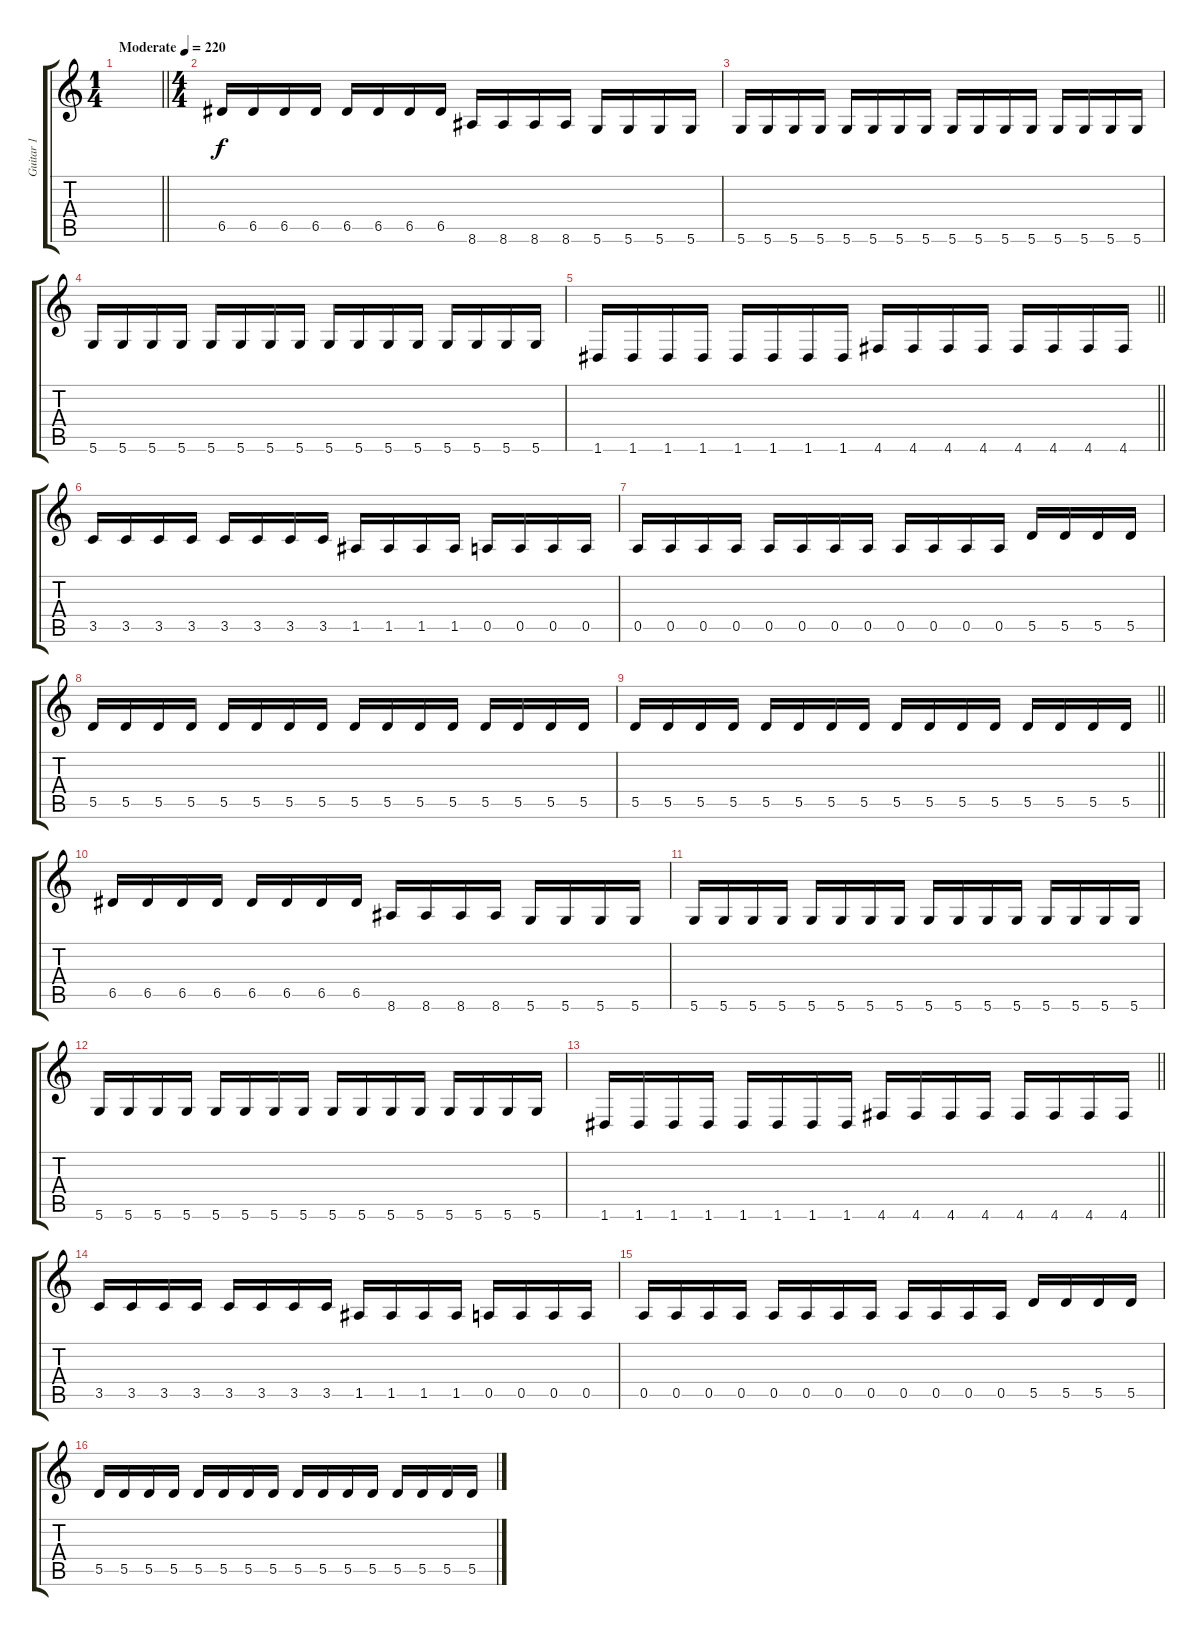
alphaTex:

\track ("Guitar 1" "Guitar 1") {instrument distortionguitar}
\staff {score tabs}
\tuning (E4 B3 G3 D3 A2 D2) {hide}
\ts (1 4)
\tempo (220 "Moderate")
\clef g2
\barLineRight lightlight
\ks c
|
\ts (4 4)
6.5.16 6.5.16 6.5.16 6.5.16 6.5.16 6.5.16 6.5.16 6.5.16 8.6.16 8.6.16 8.6.16 8.6.16 5.6.16 5.6.16 5.6.16 5.6.16 |
5.6.16 5.6.16 5.6.16 5.6.16 5.6.16 5.6.16 5.6.16 5.6.16 5.6.16 5.6.16 5.6.16 5.6.16 5.6.16 5.6.16 5.6.16 5.6.16 |
5.6.16 5.6.16 5.6.16 5.6.16 5.6.16 5.6.16 5.6.16 5.6.16 5.6.16 5.6.16 5.6.16 5.6.16 5.6.16 5.6.16 5.6.16 5.6.16 |
\barLineRight lightlight
1.6.16 1.6.16 1.6.16 1.6.16 1.6.16 1.6.16 1.6.16 1.6.16 4.6.16 4.6.16 4.6.16 4.6.16 4.6.16 4.6.16 4.6.16 4.6.16 |
3.5.16 3.5.16 3.5.16 3.5.16 3.5.16 3.5.16 3.5.16 3.5.16 1.5.16 1.5.16 1.5.16 1.5.16 0.5.16 0.5.16 0.5.16 0.5.16 |
0.5.16 0.5.16 0.5.16 0.5.16 0.5.16 0.5.16 0.5.16 0.5.16 0.5.16 0.5.16 0.5.16 0.5.16 5.5.16 5.5.16 5.5.16 5.5.16 |
5.5.16 5.5.16 5.5.16 5.5.16 5.5.16 5.5.16 5.5.16 5.5.16 5.5.16 5.5.16 5.5.16 5.5.16 5.5.16 5.5.16 5.5.16 5.5.16 |
\barLineRight lightlight
5.5.16 5.5.16 5.5.16 5.5.16 5.5.16 5.5.16 5.5.16 5.5.16 5.5.16 5.5.16 5.5.16 5.5.16 5.5.16 5.5.16 5.5.16 5.5.16 |
6.5.16 6.5.16 6.5.16 6.5.16 6.5.16 6.5.16 6.5.16 6.5.16 8.6.16 8.6.16 8.6.16 8.6.16 5.6.16 5.6.16 5.6.16 5.6.16 |
5.6.16 5.6.16 5.6.16 5.6.16 5.6.16 5.6.16 5.6.16 5.6.16 5.6.16 5.6.16 5.6.16 5.6.16 5.6.16 5.6.16 5.6.16 5.6.16 |
5.6.16 5.6.16 5.6.16 5.6.16 5.6.16 5.6.16 5.6.16 5.6.16 5.6.16 5.6.16 5.6.16 5.6.16 5.6.16 5.6.16 5.6.16 5.6.16 |
\barLineRight lightlight
1.6.16 1.6.16 1.6.16 1.6.16 1.6.16 1.6.16 1.6.16 1.6.16 4.6.16 4.6.16 4.6.16 4.6.16 4.6.16 4.6.16 4.6.16 4.6.16 |
3.5.16 3.5.16 3.5.16 3.5.16 3.5.16 3.5.16 3.5.16 3.5.16 1.5.16 1.5.16 1.5.16 1.5.16 0.5.16 0.5.16 0.5.16 0.5.16 |
0.5.16 0.5.16 0.5.16 0.5.16 0.5.16 0.5.16 0.5.16 0.5.16 0.5.16 0.5.16 0.5.16 0.5.16 5.5.16 5.5.16 5.5.16 5.5.16 |
5.5.16 5.5.16 5.5.16 5.5.16 5.5.16 5.5.16 5.5.16 5.5.16 5.5.16 5.5.16 5.5.16 5.5.16 5.5.16 5.5.16 5.5.16 5.5.16
